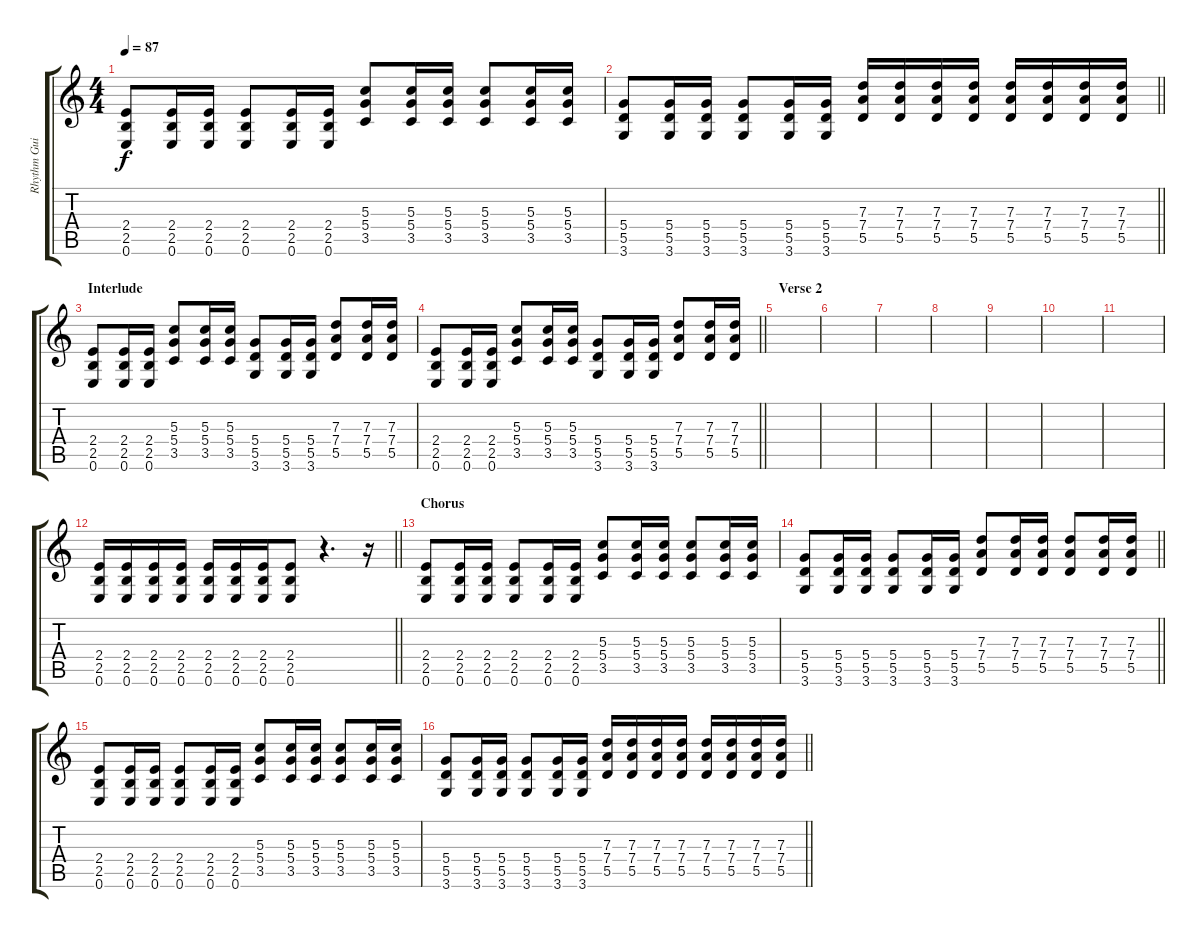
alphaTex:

\track ("Rhythm Guitar" "Rhythm Gui") {instrument overdrivenguitar}
\staff {score tabs}
\tuning (E4 B3 G3 D3 A2 E2) {hide}
\ts (4 4)
\tempo 87
\clef g2
\ks c
(2.4 2.5 0.6).8{dy f} (2.4 2.5 0.6).16 (2.4 2.5 0.6).16 (2.4 2.5 0.6).8 (2.4 2.5 0.6).16 (2.4 2.5 0.6).16 (5.3 5.4 3.5).8 (5.3 5.4 3.5).16 (5.3 5.4 3.5).16 (5.3 5.4 3.5).8 (5.3 5.4 3.5).16 (5.3 5.4 3.5).16 |
\barLineRight lightlight
(5.4 5.5 3.6).8 (5.4 5.5 3.6).16 (5.4 5.5 3.6).16 (5.4 5.5 3.6).8 (5.4 5.5 3.6).16 (5.4 5.5 3.6).16 (7.3 7.4 5.5).16 (7.3 7.4 5.5).16 (7.3 7.4 5.5).16 (7.3 7.4 5.5).16 (7.3 7.4 5.5).16 (7.3 7.4 5.5).16 (7.3 7.4 5.5).16 (7.3 7.4 5.5).16 |
\section ("" "Interlude")
(2.4 2.5 0.6).8 (2.4 2.5 0.6).16 (2.4 2.5 0.6).16 (5.3 5.4 3.5).8 (5.3 5.4 3.5).16 (5.3 5.4 3.5).16 (5.4 5.5 3.6).8 (5.4 5.5 3.6).16 (5.4 5.5 3.6).16 (7.3 7.4 5.5).8 (7.3 7.4 5.5).16 (7.3 7.4 5.5).16 |
\barLineRight lightlight
(2.4 2.5 0.6).8 (2.4 2.5 0.6).16 (2.4 2.5 0.6).16 (5.3 5.4 3.5).8 (5.3 5.4 3.5).16 (5.3 5.4 3.5).16 (5.4 5.5 3.6).8 (5.4 5.5 3.6).16 (5.4 5.5 3.6).16 (7.3 7.4 5.5).8 (7.3 7.4 5.5).16 (7.3 7.4 5.5).16 |
\section ("" "Verse 2")
|
|
|
|
|
|
|
\barLineRight lightlight
(2.4 2.5 0.6).16 (2.4 2.5 0.6).16 (2.4 2.5 0.6).16 (2.4 2.5 0.6).16 (2.4 2.5 0.6).16 (2.4 2.5 0.6).16 (2.4 2.5 0.6).16 (2.4 2.5 0.6).8 r.4{d} r.16 |
\section ("" "Chorus")
(2.4 2.5 0.6).8 (2.4 2.5 0.6).16 (2.4 2.5 0.6).16 (2.4 2.5 0.6).8 (2.4 2.5 0.6).16 (2.4 2.5 0.6).16 (5.3 5.4 3.5).8 (5.3 5.4 3.5).16 (5.3 5.4 3.5).16 (5.3 5.4 3.5).8 (5.3 5.4 3.5).16 (5.3 5.4 3.5).16 |
\barLineRight lightlight
(5.4 5.5 3.6).8 (5.4 5.5 3.6).16 (5.4 5.5 3.6).16 (5.4 5.5 3.6).8 (5.4 5.5 3.6).16 (5.4 5.5 3.6).16 (7.3 7.4 5.5).8 (7.3 7.4 5.5).16 (7.3 7.4 5.5).16 (7.3 7.4 5.5).8 (7.3 7.4 5.5).16 (7.3 7.4 5.5).16 |
(2.4 2.5 0.6).8 (2.4 2.5 0.6).16 (2.4 2.5 0.6).16 (2.4 2.5 0.6).8 (2.4 2.5 0.6).16 (2.4 2.5 0.6).16 (5.3 5.4 3.5).8 (5.3 5.4 3.5).16 (5.3 5.4 3.5).16 (5.3 5.4 3.5).8 (5.3 5.4 3.5).16 (5.3 5.4 3.5).16 |
\barLineRight lightlight
(5.4 5.5 3.6).8 (5.4 5.5 3.6).16 (5.4 5.5 3.6).16 (5.4 5.5 3.6).8 (5.4 5.5 3.6).16 (5.4 5.5 3.6).16 (7.3 7.4 5.5).16 (7.3 7.4 5.5).16 (7.3 7.4 5.5).16 (7.3 7.4 5.5).16 (7.3 7.4 5.5).16 (7.3 7.4 5.5).16 (7.3 7.4 5.5).16 (7.3 7.4 5.5).16
